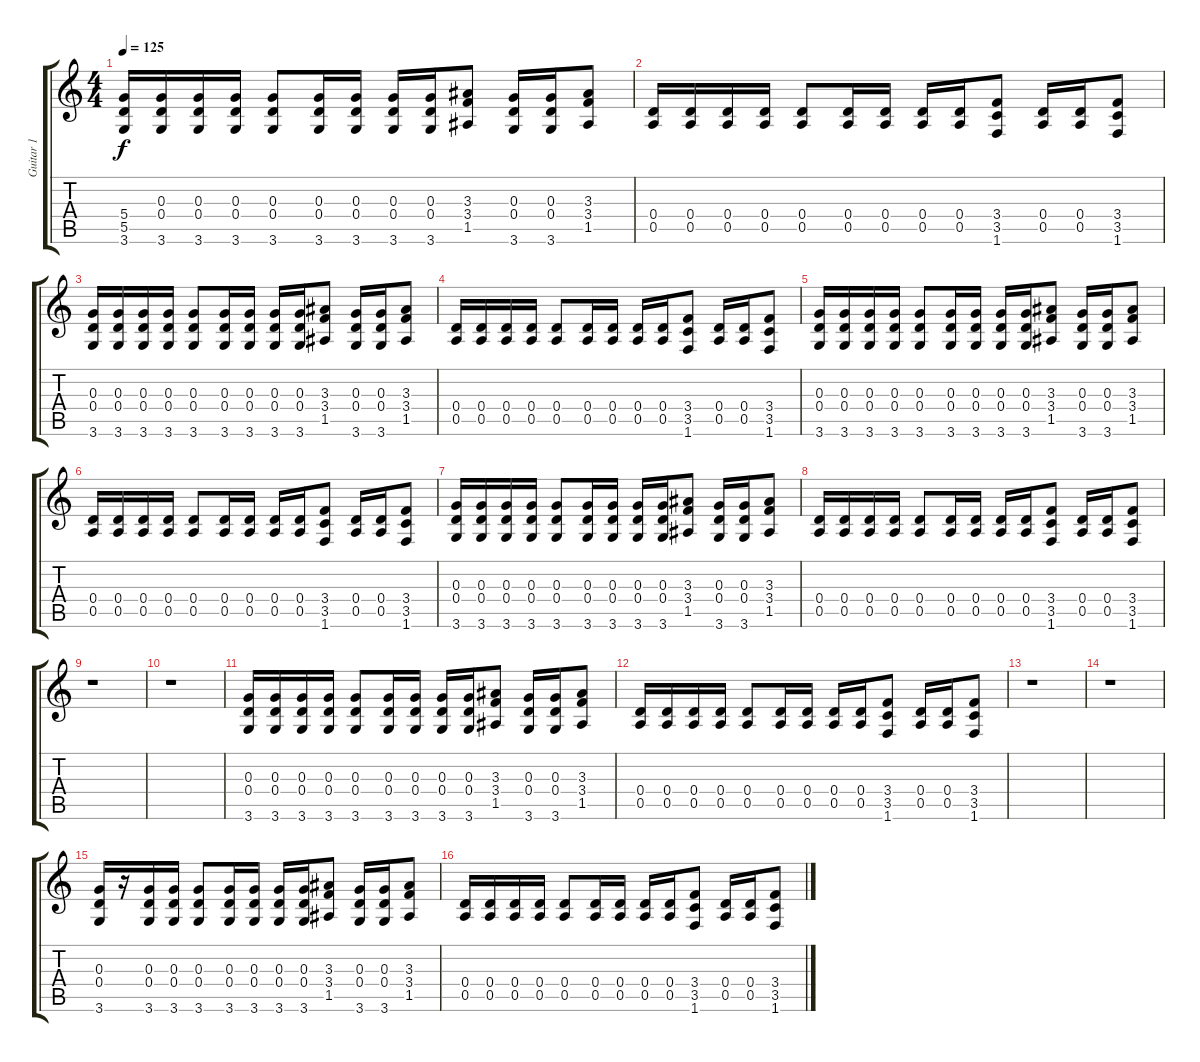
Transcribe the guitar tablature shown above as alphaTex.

\track ("Guitar 1" "Guitar 1") {instrument distortionguitar}
\staff {score tabs}
\tuning (E4 B3 G3 D3 A2 E2) {hide}
\ts (4 4)
\tempo 125
\clef g2
\ks c
(5.4 5.5 3.6).16{dy f instrument distortionguitar} (0.3 0.4 3.6).16 (0.3 0.4 3.6).16 (0.3 0.4 3.6).16 (0.3 0.4 3.6).8 (0.3 0.4 3.6).16 (0.3 0.4 3.6).16 (0.3 0.4 3.6).16 (0.3 0.4 3.6).16 (3.3 3.4 1.5).8 (0.3 0.4 3.6).16 (0.3 0.4 3.6).16 (3.3 3.4 1.5).8 |
(0.4 0.5).16 (0.4 0.5).16 (0.4 0.5).16 (0.4 0.5).16 (0.4 0.5).8 (0.4 0.5).16 (0.4 0.5).16 (0.4 0.5).16 (0.4 0.5).16 (3.4 3.5 1.6).8 (0.4 0.5).16 (0.4 0.5).16 (3.4 3.5 1.6).8 |
(0.3 0.4 3.6).16 (0.3 0.4 3.6).16 (0.3 0.4 3.6).16 (0.3 0.4 3.6).16 (0.3 0.4 3.6).8 (0.3 0.4 3.6).16 (0.3 0.4 3.6).16 (0.3 0.4 3.6).16 (0.3 0.4 3.6).16 (3.3 3.4 1.5).8 (0.3 0.4 3.6).16 (0.3 0.4 3.6).16 (3.3 3.4 1.5).8 |
(0.4 0.5).16 (0.4 0.5).16 (0.4 0.5).16 (0.4 0.5).16 (0.4 0.5).8 (0.4 0.5).16 (0.4 0.5).16 (0.4 0.5).16 (0.4 0.5).16 (3.4 3.5 1.6).8 (0.4 0.5).16 (0.4 0.5).16 (3.4 3.5 1.6).8 |
(0.3 0.4 3.6).16 (0.3 0.4 3.6).16 (0.3 0.4 3.6).16 (0.3 0.4 3.6).16 (0.3 0.4 3.6).8 (0.3 0.4 3.6).16 (0.3 0.4 3.6).16 (0.3 0.4 3.6).16 (0.3 0.4 3.6).16 (3.3 3.4 1.5).8 (0.3 0.4 3.6).16 (0.3 0.4 3.6).16 (3.3 3.4 1.5).8 |
(0.4 0.5).16 (0.4 0.5).16 (0.4 0.5).16 (0.4 0.5).16 (0.4 0.5).8 (0.4 0.5).16 (0.4 0.5).16 (0.4 0.5).16 (0.4 0.5).16 (3.4 3.5 1.6).8 (0.4 0.5).16 (0.4 0.5).16 (3.4 3.5 1.6).8 |
(0.3 0.4 3.6).16 (0.3 0.4 3.6).16 (0.3 0.4 3.6).16 (0.3 0.4 3.6).16 (0.3 0.4 3.6).8 (0.3 0.4 3.6).16 (0.3 0.4 3.6).16 (0.3 0.4 3.6).16 (0.3 0.4 3.6).16 (3.3 3.4 1.5).8 (0.3 0.4 3.6).16 (0.3 0.4 3.6).16 (3.3 3.4 1.5).8 |
(0.4 0.5).16 (0.4 0.5).16 (0.4 0.5).16 (0.4 0.5).16 (0.4 0.5).8 (0.4 0.5).16 (0.4 0.5).16 (0.4 0.5).16 (0.4 0.5).16 (3.4 3.5 1.6).8 (0.4 0.5).16 (0.4 0.5).16 (3.4 3.5 1.6).8 |
r.1 |
r.1 |
(0.3 0.4 3.6).16 (0.3 0.4 3.6).16 (0.3 0.4 3.6).16 (0.3 0.4 3.6).16 (0.3 0.4 3.6).8 (0.3 0.4 3.6).16 (0.3 0.4 3.6).16 (0.3 0.4 3.6).16 (0.3 0.4 3.6).16 (3.3 3.4 1.5).8 (0.3 0.4 3.6).16 (0.3 0.4 3.6).16 (3.3 3.4 1.5).8 |
(0.4 0.5).16 (0.4 0.5).16 (0.4 0.5).16 (0.4 0.5).16 (0.4 0.5).8 (0.4 0.5).16 (0.4 0.5).16 (0.4 0.5).16 (0.4 0.5).16 (3.4 3.5 1.6).8 (0.4 0.5).16 (0.4 0.5).16 (3.4 3.5 1.6).8 |
r.1 |
r.1 |
(0.3 0.4 3.6).16 r.16 (0.3 0.4 3.6).16 (0.3 0.4 3.6).16 (0.3 0.4 3.6).8 (0.3 0.4 3.6).16 (0.3 0.4 3.6).16 (0.3 0.4 3.6).16 (0.3 0.4 3.6).16 (3.3 3.4 1.5).8 (0.3 0.4 3.6).16 (0.3 0.4 3.6).16 (3.3 3.4 1.5).8 |
(0.4 0.5).16 (0.4 0.5).16 (0.4 0.5).16 (0.4 0.5).16 (0.4 0.5).8 (0.4 0.5).16 (0.4 0.5).16 (0.4 0.5).16 (0.4 0.5).16 (3.4 3.5 1.6).8 (0.4 0.5).16 (0.4 0.5).16 (3.4 3.5 1.6).8
